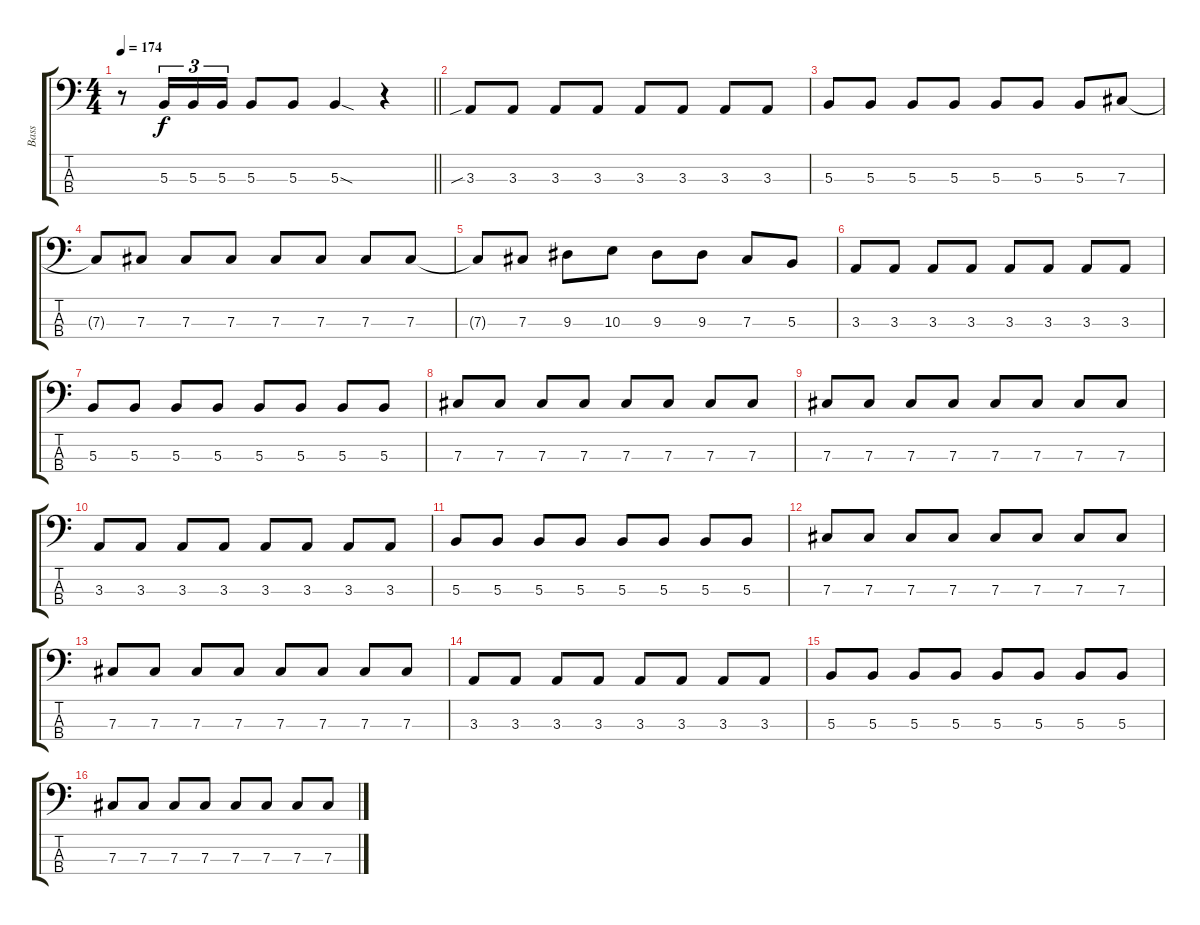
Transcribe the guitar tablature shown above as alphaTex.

\track ("Bass" "Bass") {instrument electricbassfinger}
\staff {score tabs}
\tuning (E2 B1 Gb1 Db1) {hide}
\ts (4 4)
\tempo 174
\clef f4
\barLineRight lightlight
\ks c
r.8{dy f} 5.3.16{tu (3 2)} 5.3.16{tu (3 2)} 5.3.16{tu (3 2)} 5.3.8 5.3.8 5.3{sod}.4 r.4 |
3.3{sib}.8 3.3.8 3.3.8 3.3.8 3.3.8 3.3.8 3.3.8 3.3.8 |
5.3.8 5.3.8 5.3.8 5.3.8 5.3.8 5.3.8 5.3.8 7.3.8 |
7.3{t}.8 7.3.8 7.3.8 7.3.8 7.3.8 7.3.8 7.3.8 7.3.8 |
7.3{t}.8 7.3.8 9.3.8 10.3.8 9.3.8 9.3.8 7.3.8 5.3.8 |
3.3.8 3.3.8 3.3.8 3.3.8 3.3.8 3.3.8 3.3.8 3.3.8 |
5.3.8 5.3.8 5.3.8 5.3.8 5.3.8 5.3.8 5.3.8 5.3.8 |
7.3.8 7.3.8 7.3.8 7.3.8 7.3.8 7.3.8 7.3.8 7.3.8 |
7.3.8 7.3.8 7.3.8 7.3.8 7.3.8 7.3.8 7.3.8 7.3.8 |
3.3.8 3.3.8 3.3.8 3.3.8 3.3.8 3.3.8 3.3.8 3.3.8 |
5.3.8 5.3.8 5.3.8 5.3.8 5.3.8 5.3.8 5.3.8 5.3.8 |
7.3.8 7.3.8 7.3.8 7.3.8 7.3.8 7.3.8 7.3.8 7.3.8 |
7.3.8 7.3.8 7.3.8 7.3.8 7.3.8 7.3.8 7.3.8 7.3.8 |
3.3.8 3.3.8 3.3.8 3.3.8 3.3.8 3.3.8 3.3.8 3.3.8 |
5.3.8 5.3.8 5.3.8 5.3.8 5.3.8 5.3.8 5.3.8 5.3.8 |
7.3.8 7.3.8 7.3.8 7.3.8 7.3.8 7.3.8 7.3.8 7.3.8
